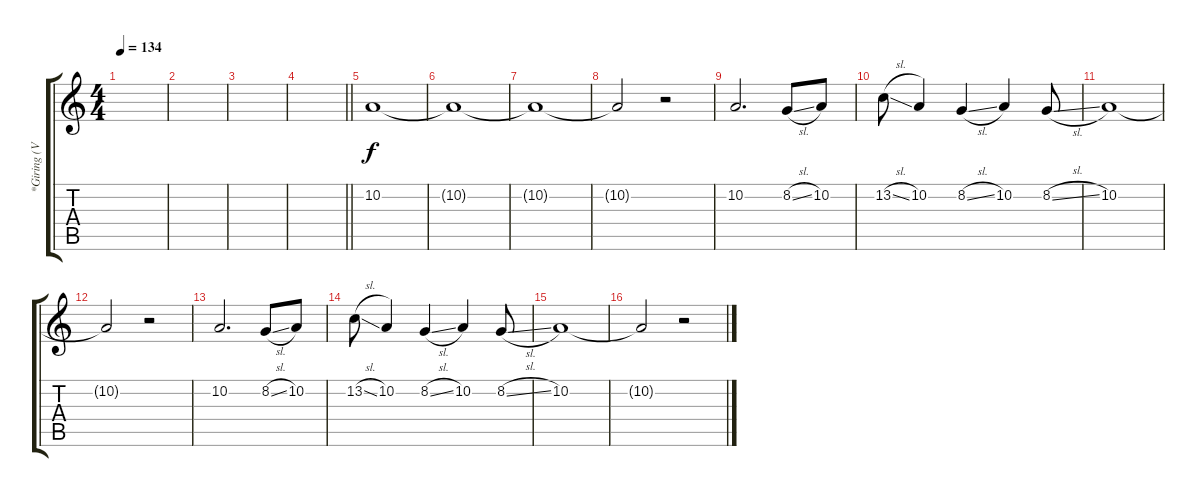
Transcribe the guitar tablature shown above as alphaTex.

\track ("*Giring (Vocal)" "*Giring (V") {instrument oboe}
\staff {score tabs}
\tuning (E4 B3 G3 D3 A2 E2) {hide}
\ts (4 4)
\tempo 134
\clef g2
\ks c
|
|
|
\barLineRight lightlight
|
\section ("" "")
10.2.1 |
10.2{t}.1 |
10.2{t}.1 |
10.2{t}.2 r.2 |
10.2.2{d} 8.2{sl}.8 10.2.8 |
13.2{sl}.8 10.2.4 8.2{sl}.4 10.2.4 8.2{sl}.8 |
10.2.1 |
10.2{t}.2 r.2 |
10.2.2{d} 8.2{sl}.8 10.2.8 |
13.2{sl}.8 10.2.4 8.2{sl}.4 10.2.4 8.2{sl}.8 |
10.2.1 |
10.2{t}.2 r.2
